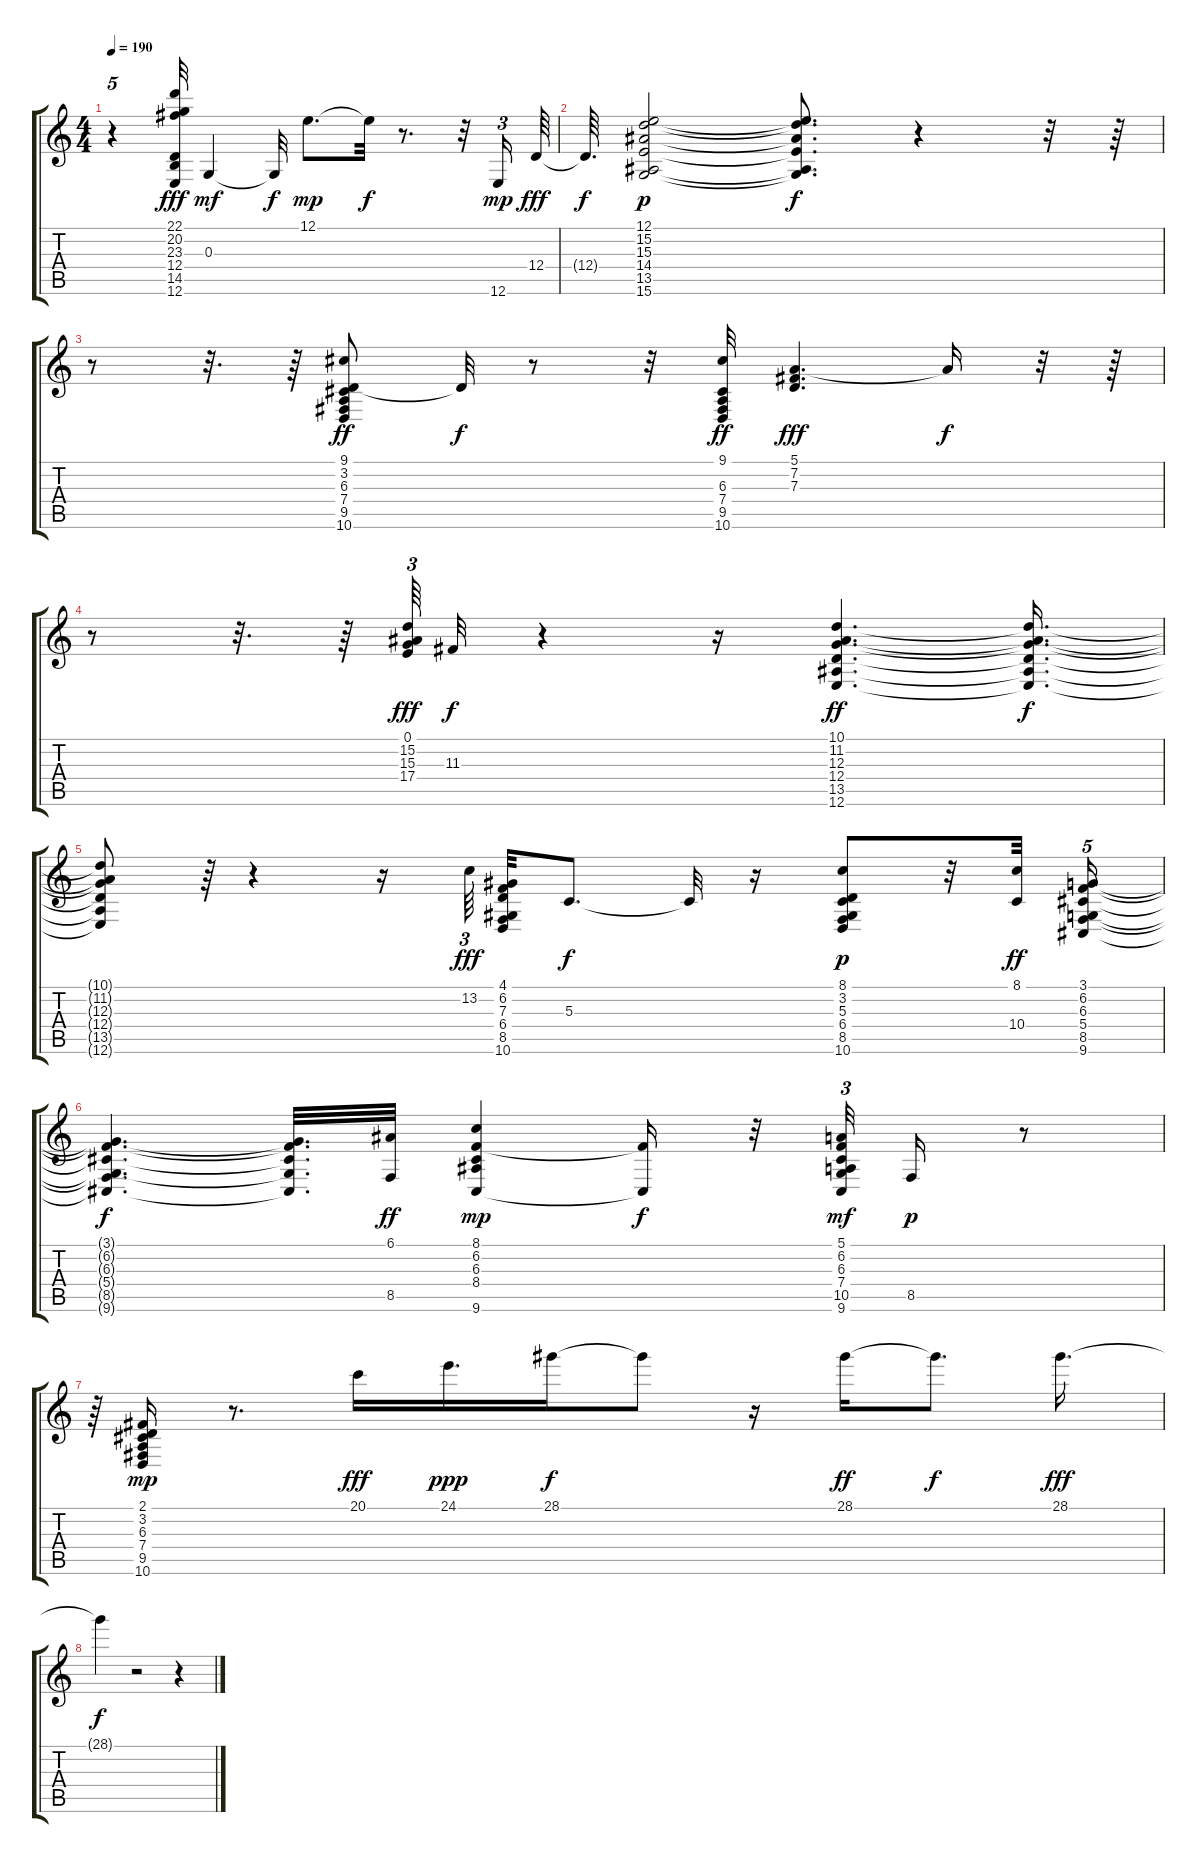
\track "" {instrument acousticgrandpiano}
\staff {score tabs}
\tuning (E4 B3 G3 D3 A2 E2) {hide}
\ts (4 4)
\tempo 190
\clef g2
\ks c
r.4{tu (5 4) dy fff} (22.1 20.2 23.3 12.4 14.5 12.6).32 0.3.4{dy mf} 0.3{t}.32{dy f} 12.1.8{d dy mp} 12.1{t}.32{dy f} r.8{d} r.32 12.6.16{tu (3 2) dy mp} 12.4.64{dy fff} |
12.4{t}.64{d dy f} (12.1 15.2 15.3 14.4 13.5 15.6).2{dy p} (12.1{t} 15.2{t} 15.3{t} 14.4{t} 13.5{t} 15.6{t}).8{d dy f} r.4 r.32 r.64 |
r.8 r.32{d} r.64 (9.1 3.2 6.3 7.4 9.5 10.6).8{dy ff} 3.2{t}.32{dy f} r.8 r.32 (9.1 6.3 7.4 9.5 10.6).32{dy ff} (5.1 7.2 7.3).4{d dy fff} 5.1{t}.16{dy f} r.32 r.64 |
r.8 r.32{d} r.64 (0.1 15.2 15.3 17.4).64{tu (3 2) dy fff} 11.3.32{dy f} r.4 r.16 (10.1 11.2 12.3 12.4 13.5 12.6).4{d dy ff} (10.1{t} 11.2{t} 12.3{t} 12.4{t} 13.5{t} 12.6{t}).16{d dy f} |
(10.1{t} 11.2{t} 12.3{t} 12.4{t} 13.5{t} 12.6{t}).8 r.64 r.4 r.16 13.2.64{tu (3 2) dy fff} (4.1 6.2 7.3 6.4 8.5 10.6).32 5.3.8{d dy f} 5.3{t}.32 r.16 (8.1 3.2 5.3 6.4 8.5 10.6).8{dy p} r.32 (8.1 10.4).32{dy ff} (3.1 6.2 6.3 5.4 8.5 9.6).16{tu (5 4)} |
(3.1{t} 6.2{t} 6.3{t} 5.4{t} 8.5{t} 9.6{t}).4{d dy f} (3.1{t} 6.2{t} 6.3{t} 5.4{t} 9.6{t}).32{d} (6.1 8.5).32{dy ff} (8.1 6.2 6.3 8.4 9.6).4{dy mp} (6.2{t} 9.6{t}).16{dy f} r.32 (5.1 6.2 6.3 7.4 10.5 9.6).32{tu (3 2) dy mf} 8.5.16{dy p} r.8 |
r.64 (2.1 3.2 6.3 7.4 9.5 10.6).16{dy mp} r.8{d} 20.1.16{dy fff} 24.1.16{d dy ppp} 28.1.16{dy f} 28.1{t}.8 r.16 28.1.16{dy ff} 28.1{t}.8{d dy f} 28.1.16{d dy fff} |
28.1{t}.4{dy f} r.2 r.4
